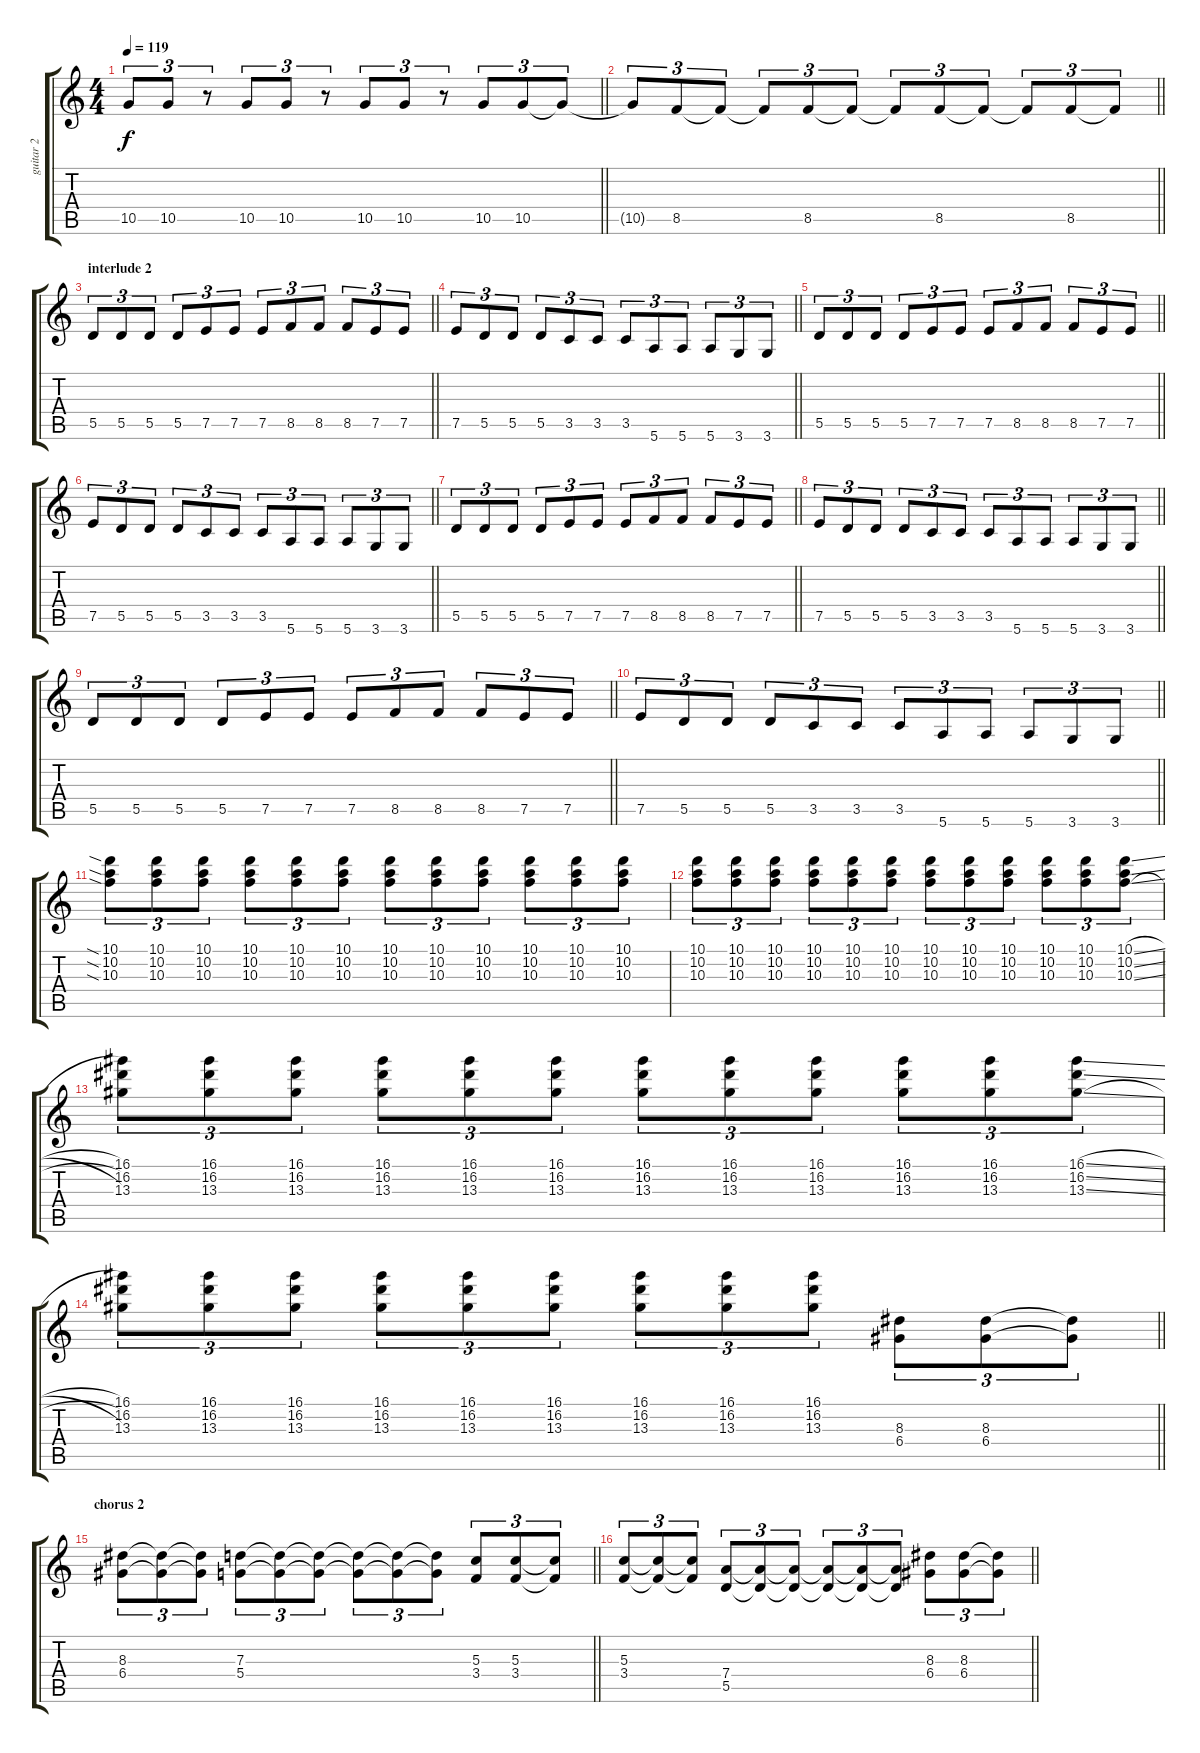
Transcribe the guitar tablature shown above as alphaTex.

\track ("guitar 2" "guitar 2") {instrument overdrivenguitar}
\staff {score tabs}
\tuning (E4 B3 G3 D3 A2 E2) {hide}
\ts (4 4)
\tempo 119
\clef g2
\barLineRight lightlight
\ks c
10.5.8{tu (3 2) dy f} 10.5.8{tu (3 2)} r.8{tu (3 2)} 10.5.8{tu (3 2)} 10.5.8{tu (3 2)} r.8{tu (3 2)} 10.5.8{tu (3 2)} 10.5.8{tu (3 2)} r.8{tu (3 2)} 10.5.8{tu (3 2)} 10.5.8{tu (3 2)} 10.5{t}.8{tu (3 2)} |
\barLineRight lightlight
10.5{t}.8{tu (3 2)} 8.5.8{tu (3 2)} 8.5{t}.8{tu (3 2)} 8.5{t}.8{tu (3 2)} 8.5.8{tu (3 2)} 8.5{t}.8{tu (3 2)} 8.5{t}.8{tu (3 2)} 8.5.8{tu (3 2)} 8.5{t}.8{tu (3 2)} 8.5{t}.8{tu (3 2)} 8.5.8{tu (3 2)} 8.5{t}.8{tu (3 2)} |
\section ("" "interlude 2")
\barLineRight lightlight
5.5.8{tu (3 2)} 5.5.8{tu (3 2)} 5.5.8{tu (3 2)} 5.5.8{tu (3 2)} 7.5.8{tu (3 2)} 7.5.8{tu (3 2)} 7.5.8{tu (3 2)} 8.5.8{tu (3 2)} 8.5.8{tu (3 2)} 8.5.8{tu (3 2)} 7.5.8{tu (3 2)} 7.5.8{tu (3 2)} |
\barLineRight lightlight
7.5.8{tu (3 2)} 5.5.8{tu (3 2)} 5.5.8{tu (3 2)} 5.5.8{tu (3 2)} 3.5.8{tu (3 2)} 3.5.8{tu (3 2)} 3.5.8{tu (3 2)} 5.6.8{tu (3 2)} 5.6.8{tu (3 2)} 5.6.8{tu (3 2)} 3.6.8{tu (3 2)} 3.6.8{tu (3 2)} |
\barLineRight lightlight
5.5.8{tu (3 2)} 5.5.8{tu (3 2)} 5.5.8{tu (3 2)} 5.5.8{tu (3 2)} 7.5.8{tu (3 2)} 7.5.8{tu (3 2)} 7.5.8{tu (3 2)} 8.5.8{tu (3 2)} 8.5.8{tu (3 2)} 8.5.8{tu (3 2)} 7.5.8{tu (3 2)} 7.5.8{tu (3 2)} |
\barLineRight lightlight
7.5.8{tu (3 2)} 5.5.8{tu (3 2)} 5.5.8{tu (3 2)} 5.5.8{tu (3 2)} 3.5.8{tu (3 2)} 3.5.8{tu (3 2)} 3.5.8{tu (3 2)} 5.6.8{tu (3 2)} 5.6.8{tu (3 2)} 5.6.8{tu (3 2)} 3.6.8{tu (3 2)} 3.6.8{tu (3 2)} |
\barLineRight lightlight
5.5.8{tu (3 2)} 5.5.8{tu (3 2)} 5.5.8{tu (3 2)} 5.5.8{tu (3 2)} 7.5.8{tu (3 2)} 7.5.8{tu (3 2)} 7.5.8{tu (3 2)} 8.5.8{tu (3 2)} 8.5.8{tu (3 2)} 8.5.8{tu (3 2)} 7.5.8{tu (3 2)} 7.5.8{tu (3 2)} |
\barLineRight lightlight
7.5.8{tu (3 2)} 5.5.8{tu (3 2)} 5.5.8{tu (3 2)} 5.5.8{tu (3 2)} 3.5.8{tu (3 2)} 3.5.8{tu (3 2)} 3.5.8{tu (3 2)} 5.6.8{tu (3 2)} 5.6.8{tu (3 2)} 5.6.8{tu (3 2)} 3.6.8{tu (3 2)} 3.6.8{tu (3 2)} |
\barLineRight lightlight
5.5.8{tu (3 2)} 5.5.8{tu (3 2)} 5.5.8{tu (3 2)} 5.5.8{tu (3 2)} 7.5.8{tu (3 2)} 7.5.8{tu (3 2)} 7.5.8{tu (3 2)} 8.5.8{tu (3 2)} 8.5.8{tu (3 2)} 8.5.8{tu (3 2)} 7.5.8{tu (3 2)} 7.5.8{tu (3 2)} |
\barLineRight lightlight
7.5.8{tu (3 2)} 5.5.8{tu (3 2)} 5.5.8{tu (3 2)} 5.5.8{tu (3 2)} 3.5.8{tu (3 2)} 3.5.8{tu (3 2)} 3.5.8{tu (3 2)} 5.6.8{tu (3 2)} 5.6.8{tu (3 2)} 5.6.8{tu (3 2)} 3.6.8{tu (3 2)} 3.6.8{tu (3 2)} |
(10.1{sia} 10.2{sia} 10.3{sia}).8{tu (3 2)} (10.1 10.2 10.3).8{tu (3 2)} (10.1 10.2 10.3).8{tu (3 2)} (10.1 10.2 10.3).8{tu (3 2)} (10.1 10.2 10.3).8{tu (3 2)} (10.1 10.2 10.3).8{tu (3 2)} (10.1 10.2 10.3).8{tu (3 2)} (10.1 10.2 10.3).8{tu (3 2)} (10.1 10.2 10.3).8{tu (3 2)} (10.1 10.2 10.3).8{tu (3 2)} (10.1 10.2 10.3).8{tu (3 2)} (10.1 10.2 10.3).8{tu (3 2)} |
(10.1 10.2 10.3).8{tu (3 2)} (10.1 10.2 10.3).8{tu (3 2)} (10.1 10.2 10.3).8{tu (3 2)} (10.1 10.2 10.3).8{tu (3 2)} (10.1 10.2 10.3).8{tu (3 2)} (10.1 10.2 10.3).8{tu (3 2)} (10.1 10.2 10.3).8{tu (3 2)} (10.1 10.2 10.3).8{tu (3 2)} (10.1 10.2 10.3).8{tu (3 2)} (10.1 10.2 10.3).8{tu (3 2)} (10.1 10.2 10.3).8{tu (3 2)} (10.1{sl} 10.2{sl} 10.3{sl}).8{tu (3 2)} |
(16.1 16.2 13.3).8{tu (3 2)} (16.1 16.2 13.3).8{tu (3 2)} (16.1 16.2 13.3).8{tu (3 2)} (16.1 16.2 13.3).8{tu (3 2)} (16.1 16.2 13.3).8{tu (3 2)} (16.1 16.2 13.3).8{tu (3 2)} (16.1 16.2 13.3).8{tu (3 2)} (16.1 16.2 13.3).8{tu (3 2)} (16.1 16.2 13.3).8{tu (3 2)} (16.1 16.2 13.3).8{tu (3 2)} (16.1 16.2 13.3).8{tu (3 2)} (16.1{sl} 16.2{sl} 13.3{sl}).8{tu (3 2)} |
\barLineRight lightlight
(16.1 16.2 13.3).8{tu (3 2)} (16.1 16.2 13.3).8{tu (3 2)} (16.1 16.2 13.3).8{tu (3 2)} (16.1 16.2 13.3).8{tu (3 2)} (16.1 16.2 13.3).8{tu (3 2)} (16.1 16.2 13.3).8{tu (3 2)} (16.1 16.2 13.3).8{tu (3 2)} (16.1 16.2 13.3).8{tu (3 2)} (16.1 16.2 13.3).8{tu (3 2)} (8.3 6.4).8{tu (3 2)} (8.3 6.4).8{tu (3 2)} (8.3{t} 6.4{t}).8{tu (3 2)} |
\section ("" "chorus 2")
\barLineRight lightlight
(8.3 6.4).8{tu (3 2)} (8.3{t} 6.4{t}).8{tu (3 2)} (8.3{t} 6.4{t}).8{tu (3 2)} (7.3 5.4).8{tu (3 2)} (7.3{t} 5.4{t}).8{tu (3 2)} (7.3{t} 5.4{t}).8{tu (3 2)} (7.3{t} 5.4{t}).8{tu (3 2)} (7.3{t} 5.4{t}).8{tu (3 2)} (7.3{t} 5.4{t}).8{tu (3 2)} (5.3 3.4).8{tu (3 2)} (5.3 3.4).8{tu (3 2)} (5.3{t} 3.4{t}).8{tu (3 2)} |
\barLineRight lightlight
(5.3 3.4).8{tu (3 2)} (5.3{t} 3.4{t}).8{tu (3 2)} (5.3{t} 3.4{t}).8{tu (3 2)} (7.4 5.5).8{tu (3 2)} (7.4{t} 5.5{t}).8{tu (3 2)} (7.4{t} 5.5{t}).8{tu (3 2)} (7.4{t} 5.5{t}).8{tu (3 2)} (7.4{t} 5.5{t}).8{tu (3 2)} (7.4{t} 5.5{t}).8{tu (3 2)} (8.3 6.4).8{tu (3 2)} (8.3 6.4).8{tu (3 2)} (8.3{t} 6.4{t}).8{tu (3 2)}
